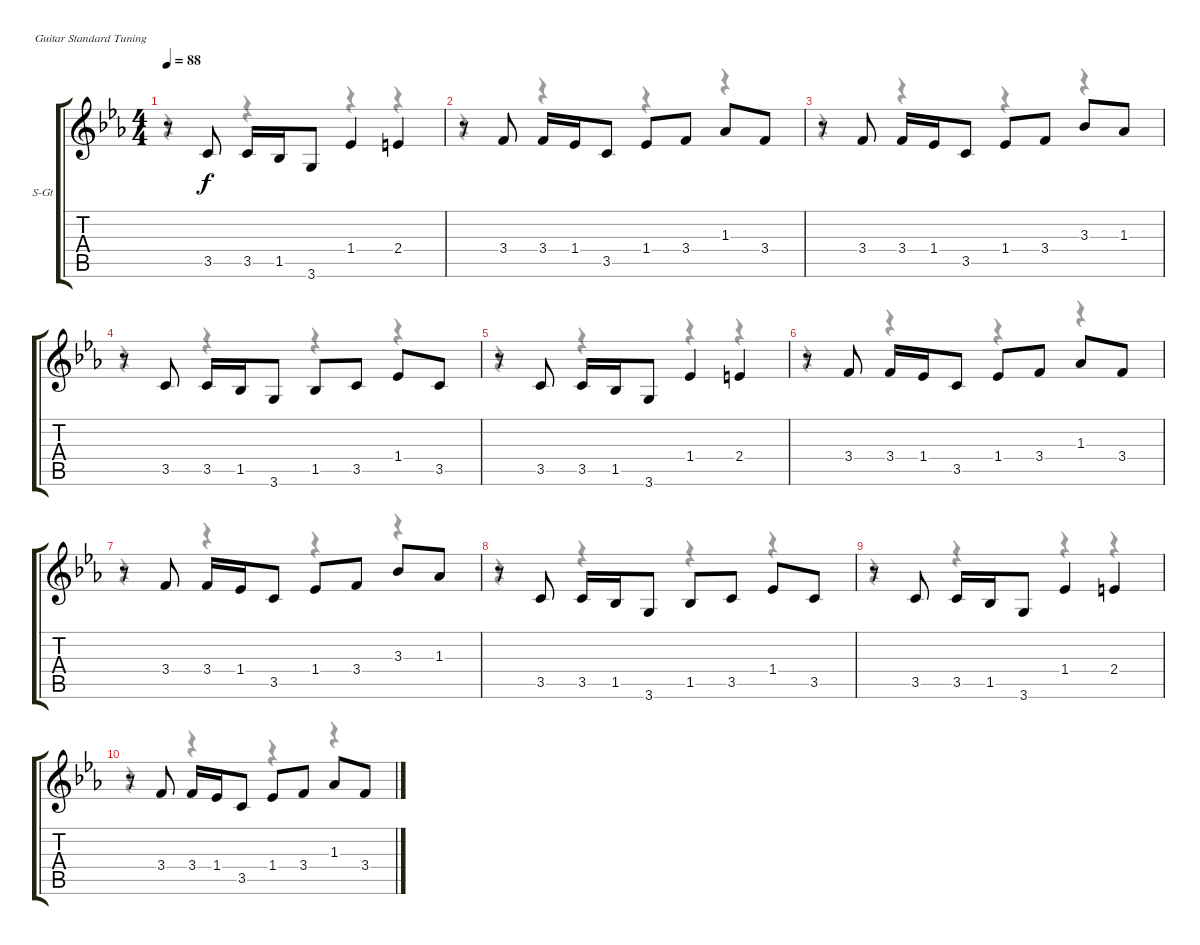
\bracketExtendMode groupsimilarinstruments
\firstSystemTrackNameOrientation horizontal
\otherSystemsTrackNameOrientation horizontal
\track ("Jon Lord - Organ" "S-Gt") {instrument drawbarorgan}
\staff {score tabs}
\tuning (E4 B3 G3 D3 A2 E2)
\displaytranspose 12
\voice
\ts (4 4)
\tempo 88
\clef g2
\ks cminor
r.8{dy f} 3.5.8 3.5.16 1.5.16 3.6.8 1.4.4 2.4.4 |
r.8 3.4.8 3.4.16 1.4.16 3.5.8 1.4.8 3.4.8 1.3.8 3.4.8 |
r.8 3.4.8 3.4.16 1.4.16 3.5.8 1.4.8 3.4.8 3.3.8 1.3.8 |
r.8 3.5.8 3.5.16 1.5.16 3.6.8 1.5.8 3.5.8 1.4.8 3.5.8 |
r.8 3.5.8 3.5.16 1.5.16 3.6.8 1.4.4 2.4.4 |
r.8 3.4.8 3.4.16 1.4.16 3.5.8 1.4.8 3.4.8 1.3.8 3.4.8 |
r.8 3.4.8 3.4.16 1.4.16 3.5.8 1.4.8 3.4.8 3.3.8 1.3.8 |
r.8 3.5.8 3.5.16 1.5.16 3.6.8 1.5.8 3.5.8 1.4.8 3.5.8 |
r.8 3.5.8 3.5.16 1.5.16 3.6.8 1.4.4 2.4.4 |
r.8 3.4.8 3.4.16 1.4.16 3.5.8 1.4.8 3.4.8 1.3.8 3.4.8
\voice
\clef g2
\ottava regular
\simile none
\ks cminor
r.4{dy mf} r.4 r.4 r.4 |
r.4 r.4 r.4 r.4 |
r.4 r.4 r.4 r.4 |
r.4 r.4 r.4 r.4 |
r.4 r.4 r.4 r.4 |
r.4 r.4 r.4 r.4 |
r.4 r.4 r.4 r.4 |
r.4 r.4 r.4 r.4 |
r.4 r.4 r.4 r.4 |
r.4 r.4 r.4 r.4
